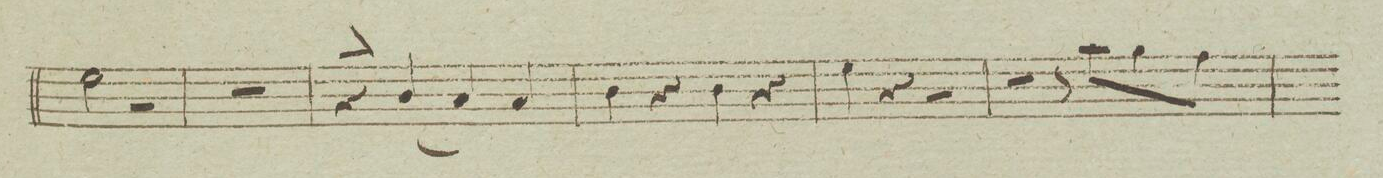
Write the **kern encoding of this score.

**kern	**dynam
*I"Basso	*
*clefF4	*
*k[]	*
*met(c|)	*
*M2/2	*
2G\	.
2r	.
=54	=54
1r	.
=55	=55
1ryy	.
=56	=56
4r	>]
(4D/	.
4C/)	.
4C/	.
=57	=57
4D\	.
4r	.
4D\	.
4r	.
=58	=58
4G\	.
4r	.
2r	.
=59	=59
2r	.
8r	.
8c\L	.
8B\	.
8A\J	.
=60	=60
*-	*-
